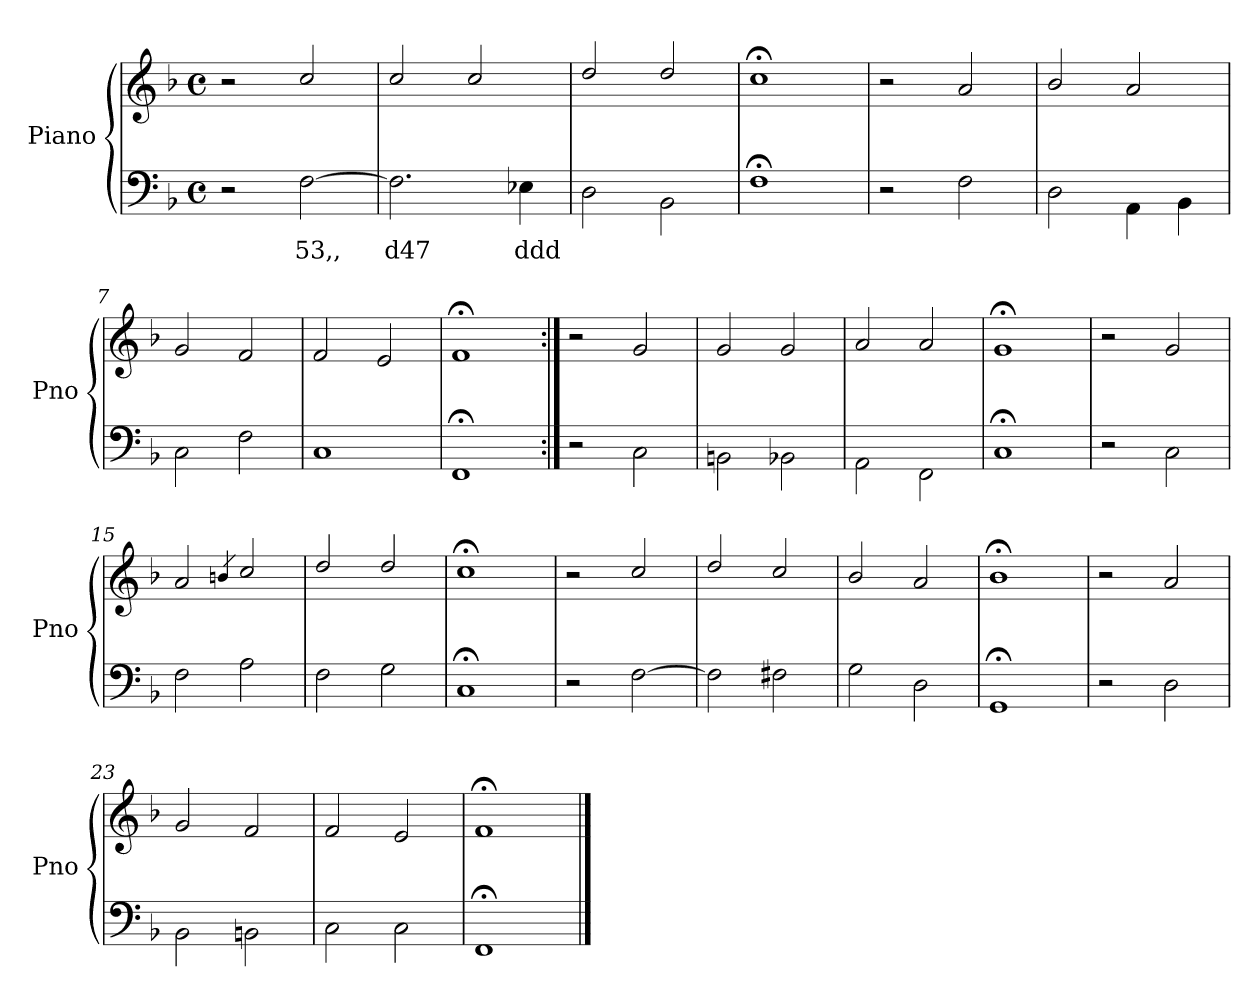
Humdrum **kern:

**kern	**text	**kern
*part1	*part1	*part1
*staff2	*staff2	*staff1
*I"Piano	*	*
*I'Pno	*	*
*clefF4	*	*clefG2
*k[b-]	*	*k[b-]
*F:	*	*F:
*M4/4	*	*M4/4
*met(c)	*	*met(c)
=1	=1	=1
2r	.	2r
!	!LO:LY:a	!
[<2F\	53,,	2cc/
=2	=2	=2
!	!LO:LY:a	!
2.F\]	d47	2cc/
.	.	2cc/
!	!LO:LY:a	!
4E-X\	ddd	.
=3	=3	=3
2D\	.	2dd/
2BB-\	.	2dd/
=4	=4	=4
1F;\	.	1cc;</
=5	=5	=5
2r	.	2r
2F\	.	2a/
=6	=6	=6
2D\	.	2b-/
4AA\	.	2a/
4BB-\	.	.
=7	=7	=7
2C\	.	2g/
2F\	.	2f/
=8	=8	=8
1C\	.	2f/
.	.	2e/
=9	=9	=9
1FF;\	.	1f;</
!!LO:PB:g=z
=10:|!	=10:|!	=10:|!
2r	.	2r
2C\	.	2g/
=11	=11	=11
2BBn\	.	2g/
2BB-X\	.	2g/
=12	=12	=12
2AA\	.	2a/
2FF\	.	2a/
=13	=13	=13
1C;\	.	1g;</
=14	=14	=14
2r	.	2r
2C\	.	2g/
=15	=15	=15
2F\	.	2a/
.	.	4qbn/
2A\	.	2cc/
=16	=16	=16
2F\	.	2dd/
2G\	.	2dd/
=17	=17	=17
1C;\	.	1cc;</
!!LO:LB:g=z
=18	=18	=18
2r	.	2r
[<2F\	.	2cc/
=19	=19	=19
2F\]	.	2dd/
2F#X\	.	2cc/
=20	=20	=20
2G\	.	2b-/
2D\	.	2a/
=21	=21	=21
1GG;\	.	1b-;</
=22	=22	=22
2r	.	2r
2D\	.	2a/
=23	=23	=23
2BB-\	.	2g/
2BBn\	.	2f/
=24	=24	=24
2C\	.	2f/
2C\	.	2e/
=25	=25	=25
1FF;\	.	1f;</
==	==	==
*-	*-	*-
